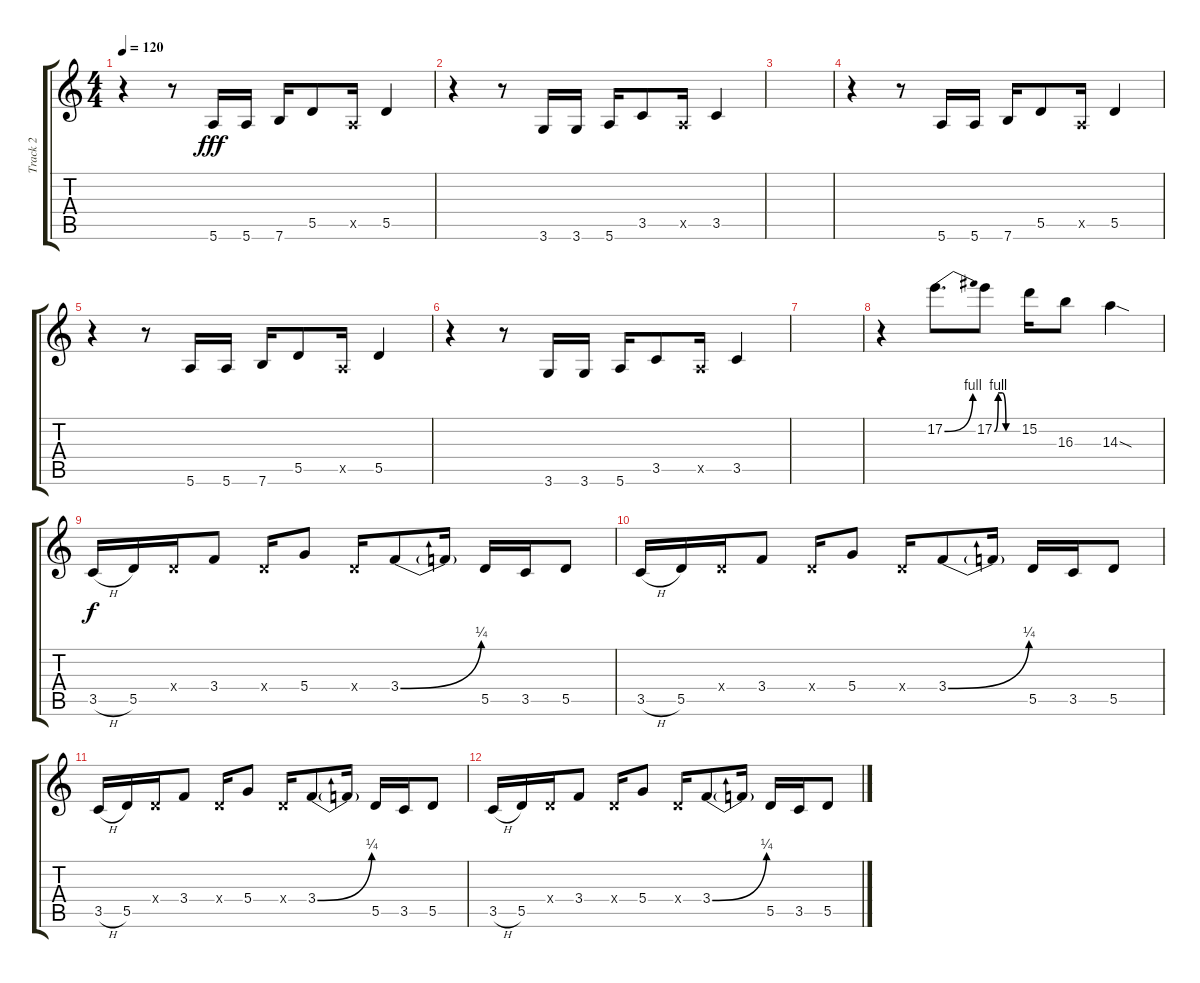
\track ("Track 2" "Track 2") {instrument overdrivenguitar}
\staff {score tabs}
\tuning (E4 B3 G3 D3 A2 E2) {hide}
\ts (4 4)
\tempo 120
\clef g2
\ks c
r.4{dy fff} r.8 5.6.16 5.6.16 7.6.16 5.5.8 0.5{x}.16 5.5.4 |
r.4 r.8 3.6.16 3.6.16 5.6.16 3.5.8 0.5{x}.16 3.5.4 |
|
r.4 r.8 5.6.16 5.6.16 7.6.16 5.5.8 0.5{x}.16 5.5.4 |
r.4 r.8 5.6.16 5.6.16 7.6.16 5.5.8 0.5{x}.16 5.5.4 |
r.4 r.8 3.6.16 3.6.16 5.6.16 3.5.8 0.5{x}.16 3.5.4 |
|
r.4 17.2{be (bend 0 0 60 4)}.8{d} 17.2{be (custom 0 0 10 4 20 4 30 0 60 0)}.8 15.2.16 16.3.8 14.3{sod}.4 |
3.5{h}.16{dy f} 5.5.16 0.4{x}.16 3.4.8 0.4{x}.16 5.4.8 0.4{x}.16 3.4{be (bend 0 0 60 1)}.8 3.4{t}.16 5.5.16 3.5.16 5.5.8 |
3.5{h}.16 5.5.16 0.4{x}.16 3.4.8 0.4{x}.16 5.4.8 0.4{x}.16 3.4{be (bend 0 0 60 1)}.8 3.4{t}.16 5.5.16 3.5.16 5.5.8 |
3.5{h}.16 5.5.16 0.4{x}.16 3.4.8 0.4{x}.16 5.4.8 0.4{x}.16 3.4{be (bend 0 0 60 1)}.8 3.4{t}.16 5.5.16 3.5.16 5.5.8 |
3.5{h}.16 5.5.16 0.4{x}.16 3.4.8 0.4{x}.16 5.4.8 0.4{x}.16 3.4{be (bend 0 0 60 1)}.8 3.4{t}.16 5.5.16 3.5.16 5.5.8
